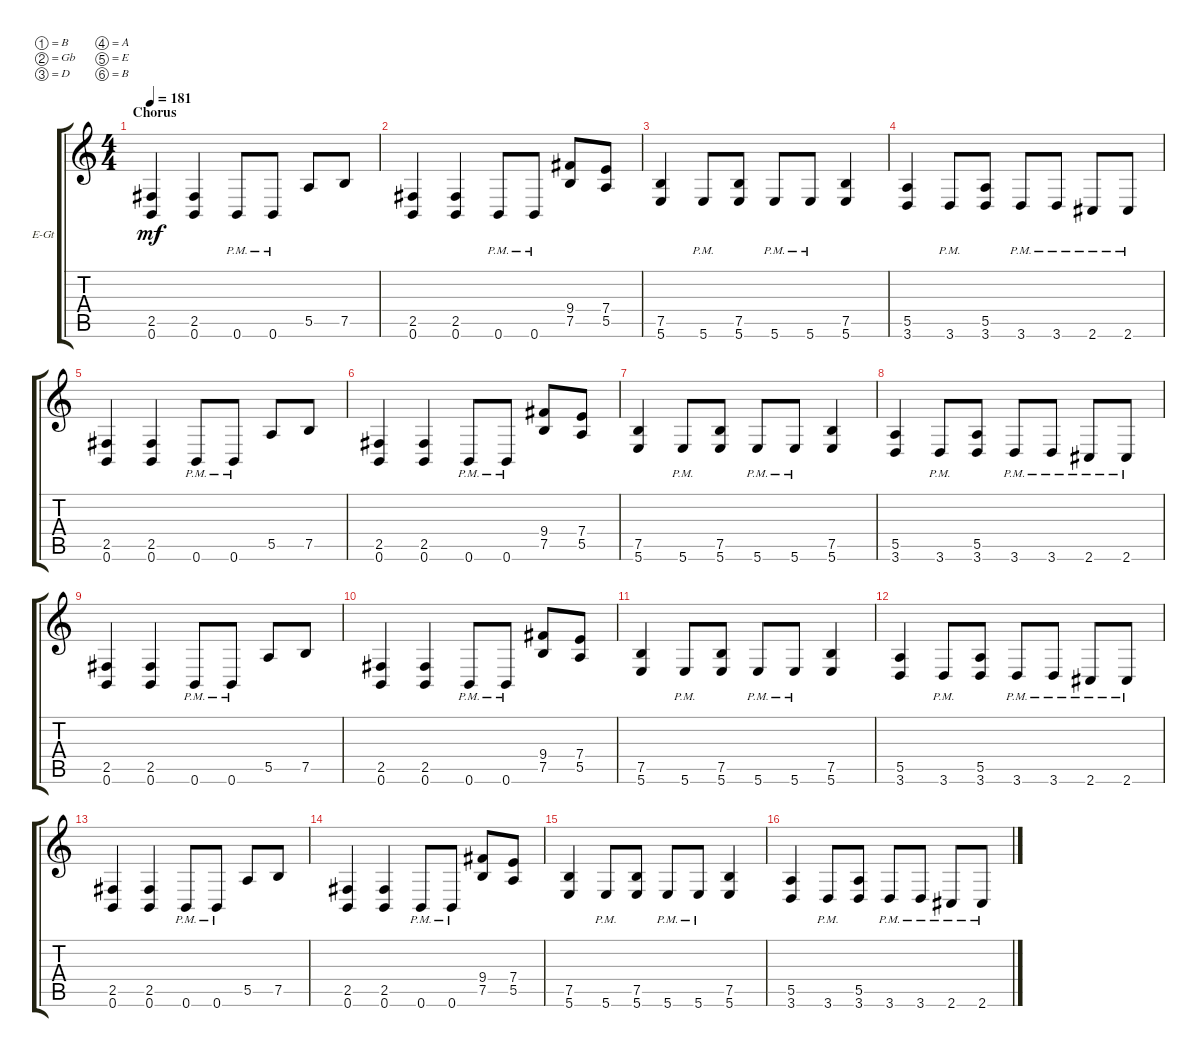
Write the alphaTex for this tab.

\bracketExtendMode groupsimilarinstruments
\firstSystemTrackNameOrientation horizontal
\otherSystemsTrackNameOrientation horizontal
\track ("Electric Guitar" "E-Gt") {solo instrument distortionguitar}
\staff {score tabs}
\tuning (B3 Gb3 D3 A2 E2 B1)
\ts (4 4)
\section ("" "Chorus")
\tempo 181
\clef g2
\ks c
(2.5 0.6).4{dy mf} (2.5 0.6).4 0.6{pm}.8 0.6{pm}.8 5.5.8 7.5.8 |
(2.5 0.6).4 (2.5 0.6).4 0.6{pm}.8 0.6{pm}.8 (9.4 7.5).8 (7.4 5.5).8 |
(7.5 5.6).4 5.6{pm}.8 (7.5 5.6).8 5.6{pm}.8 5.6{pm}.8 (7.5 5.6).4 |
(5.5 3.6).4 3.6{pm}.8 (5.5 3.6).8 3.6{pm}.8 3.6{pm}.8 2.6{pm}.8 2.6{pm}.8 |
(2.5 0.6).4 (2.5 0.6).4 0.6{pm}.8 0.6{pm}.8 5.5.8 7.5.8 |
(2.5 0.6).4 (2.5 0.6).4 0.6{pm}.8 0.6{pm}.8 (9.4 7.5).8 (7.4 5.5).8 |
(7.5 5.6).4 5.6{pm}.8 (7.5 5.6).8 5.6{pm}.8 5.6{pm}.8 (7.5 5.6).4 |
(5.5 3.6).4 3.6{pm}.8 (5.5 3.6).8 3.6{pm}.8 3.6{pm}.8 2.6{pm}.8 2.6{pm}.8 |
(2.5 0.6).4 (2.5 0.6).4 0.6{pm}.8 0.6{pm}.8 5.5.8 7.5.8 |
(2.5 0.6).4 (2.5 0.6).4 0.6{pm}.8 0.6{pm}.8 (9.4 7.5).8 (7.4 5.5).8 |
(7.5 5.6).4 5.6{pm}.8 (7.5 5.6).8 5.6{pm}.8 5.6{pm}.8 (7.5 5.6).4 |
(5.5 3.6).4 3.6{pm}.8 (5.5 3.6).8 3.6{pm}.8 3.6{pm}.8 2.6{pm}.8 2.6{pm}.8 |
(2.5 0.6).4 (2.5 0.6).4 0.6{pm}.8 0.6{pm}.8 5.5.8 7.5.8 |
(2.5 0.6).4 (2.5 0.6).4 0.6{pm}.8 0.6{pm}.8 (9.4 7.5).8 (7.4 5.5).8 |
(7.5 5.6).4 5.6{pm}.8 (7.5 5.6).8 5.6{pm}.8 5.6{pm}.8 (7.5 5.6).4 |
(5.5 3.6).4 3.6{pm}.8 (5.5 3.6).8 3.6{pm}.8 3.6{pm}.8 2.6{pm}.8 2.6{pm}.8
